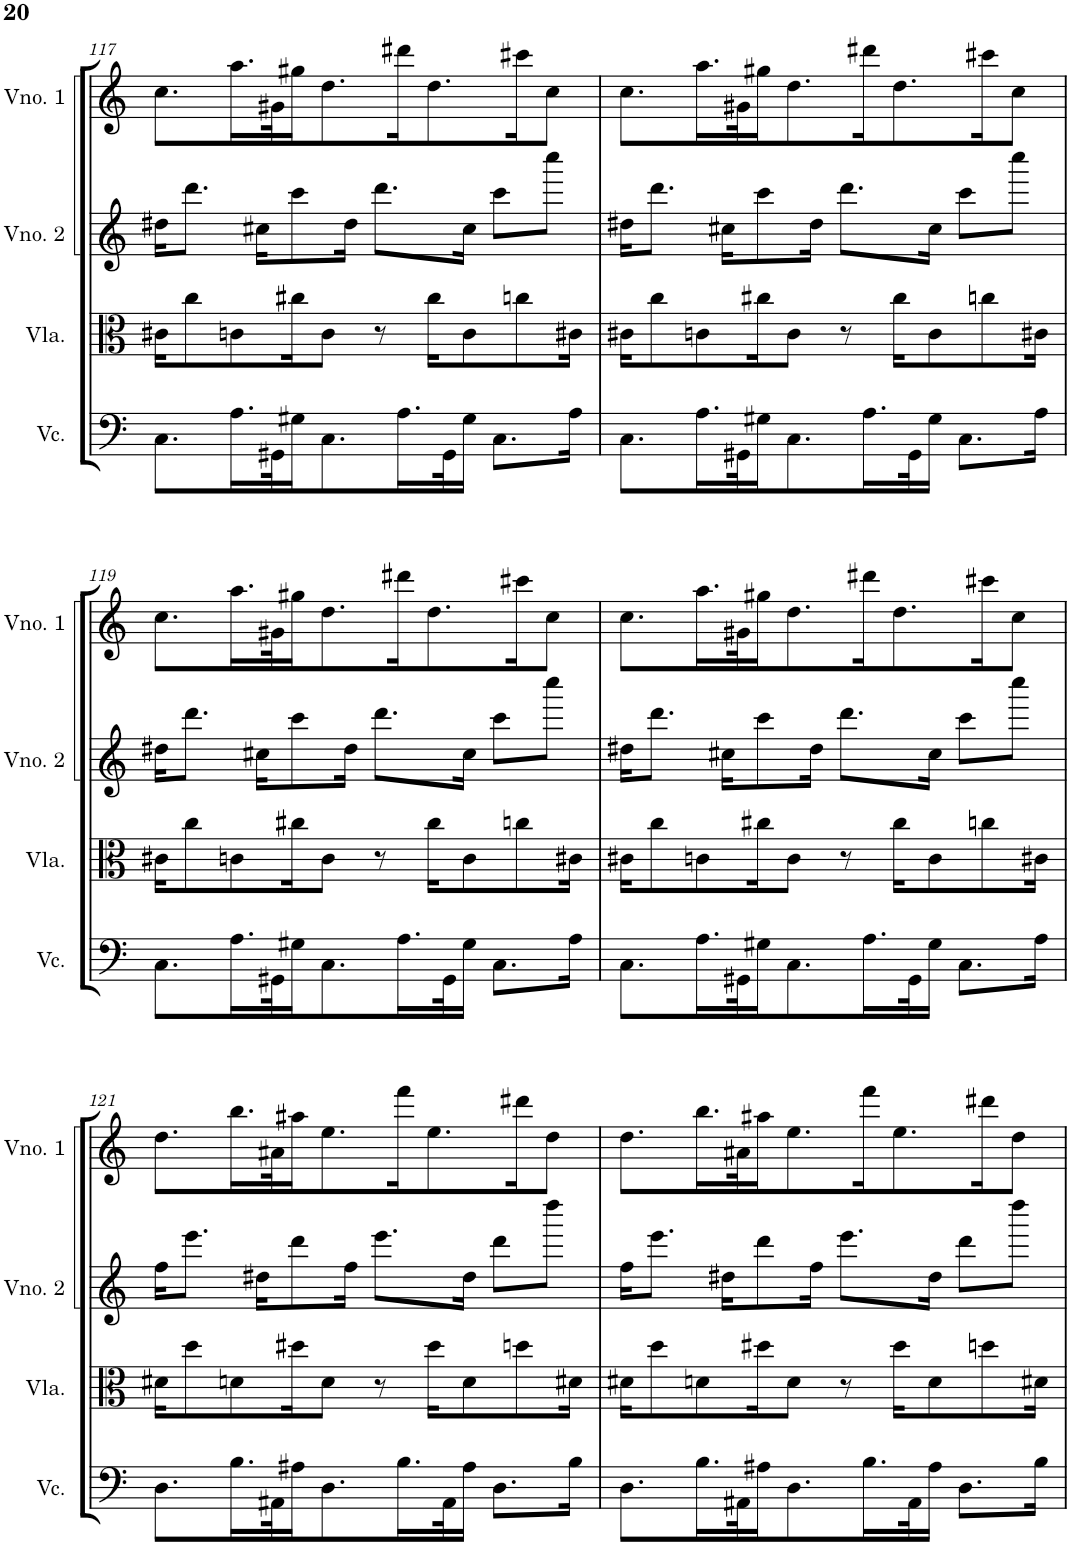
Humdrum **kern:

**kern	**kern	**kern	**kern
*part4	*part3	*part2	*part1
*staff4	*staff3	*staff2	*staff1
*I"Violoncelo	*I"Viola	*I"Violino 2	*I"Violino 1
*I'Vc.	*I'Vla.	*I'Vno. 2	*I'Vno. 1
!!LO:PB:g=z
*clefF4	*clefC3	*clefG2	*clefG2
*k[]	*k[]	*k[]	*k[]
*M4/4	*M4/4	*M4/4	*M4/4
=117	=117	=117	=117
8.C\L	16c#X\KL	16dd#X\KL	8.cc\L
.	8cc\	8.ddd\J	.
16.A\L	8cn\	.	16.aa\L
.	.	16cc#X\KL	.
32GG#X\K	.	.	32g#X\K
16G#X\J	16cc#X\K	8ccc\	16gg#X\J
8.C\	8c\J	.	8.dd\
.	.	16dd#\Jk	.
.	8r	8.ddd\L	.
16.A\L	.	.	16ddd#X\K
.	16cc#\KL	.	8.dd\
32GG#\K	.	.	.
16G#\JJ	8c\	16cc#\Jk	.
8.C\L	.	8ccc\L	.
.	8ccn\	.	16ccc#X\K
.	.	8cccc\J	8cc\J
16A\Jk	16c#X\Jk	.	.
=118	=118	=118	=118
8.C\L	16c#X\KL	16dd#X\KL	8.cc\L
.	8cc\	8.ddd\J	.
16.A\L	8cn\	.	16.aa\L
.	.	16cc#X\KL	.
32GG#X\K	.	.	32g#X\K
16G#X\J	16cc#X\K	8ccc\	16gg#X\J
8.C\	8c\J	.	8.dd\
.	.	16dd#\Jk	.
.	8r	8.ddd\L	.
16.A\L	.	.	16ddd#X\K
.	16cc#\KL	.	8.dd\
32GG#\K	.	.	.
16G#\JJ	8c\	16cc#\Jk	.
8.C\L	.	8ccc\L	.
.	8ccn\	.	16ccc#X\K
.	.	8cccc\J	8cc\J
16A\Jk	16c#X\Jk	.	.
!!LO:LB:g=z
=119	=119	=119	=119
8.C\L	16c#X\KL	16dd#X\KL	8.cc\L
.	8cc\	8.ddd\J	.
16.A\L	8cn\	.	16.aa\L
.	.	16cc#X\KL	.
32GG#X\K	.	.	32g#X\K
16G#X\J	16cc#X\K	8ccc\	16gg#X\J
8.C\	8c\J	.	8.dd\
.	.	16dd#\Jk	.
.	8r	8.ddd\L	.
16.A\L	.	.	16ddd#X\K
.	16cc#\KL	.	8.dd\
32GG#\K	.	.	.
16G#\JJ	8c\	16cc#\Jk	.
8.C\L	.	8ccc\L	.
.	8ccn\	.	16ccc#X\K
.	.	8cccc\J	8cc\J
16A\Jk	16c#X\Jk	.	.
=120	=120	=120	=120
8.C\L	16c#X\KL	16dd#X\KL	8.cc\L
.	8cc\	8.ddd\J	.
16.A\L	8cn\	.	16.aa\L
.	.	16cc#X\KL	.
32GG#X\K	.	.	32g#X\K
16G#X\J	16cc#X\K	8ccc\	16gg#X\J
8.C\	8c\J	.	8.dd\
.	.	16dd#\Jk	.
.	8r	8.ddd\L	.
16.A\L	.	.	16ddd#X\K
.	16cc#\KL	.	8.dd\
32GG#\K	.	.	.
16G#\JJ	8c\	16cc#\Jk	.
8.C\L	.	8ccc\L	.
.	8ccn\	.	16ccc#X\K
.	.	8cccc\J	8cc\J
16A\Jk	16c#X\Jk	.	.
!!LO:LB:g=z
=121	=121	=121	=121
8.D\L	16d#X\KL	16ff\KL	8.dd\L
.	8dd\	8.eee\J	.
16.B\L	8dn\	.	16.bb\L
.	.	16dd#X\KL	.
32AA#X\K	.	.	32a#X\K
16A#X\J	16dd#X\K	8ddd\	16aa#X\J
8.D\	8d\J	.	8.ee\
.	.	16ff\Jk	.
.	8r	8.eee\L	.
16.B\L	.	.	16fff\K
.	16dd#\KL	.	8.ee\
32AA#\K	.	.	.
16A#\JJ	8d\	16dd#\Jk	.
8.D\L	.	8ddd\L	.
.	8ddn\	.	16ddd#X\K
.	.	8dddd\J	8dd\J
16B\Jk	16d#X\Jk	.	.
=122	=122	=122	=122
8.D\L	16d#X\KL	16ff\KL	8.dd\L
.	8dd\	8.eee\J	.
16.B\L	8dn\	.	16.bb\L
.	.	16dd#X\KL	.
32AA#X\K	.	.	32a#X\K
16A#X\J	16dd#X\K	8ddd\	16aa#X\J
8.D\	8d\J	.	8.ee\
.	.	16ff\Jk	.
.	8r	8.eee\L	.
16.B\L	.	.	16fff\K
.	16dd#\KL	.	8.ee\
32AA#\K	.	.	.
16A#\JJ	8d\	16dd#\Jk	.
8.D\L	.	8ddd\L	.
.	8ddn\	.	16ddd#X\K
.	.	8dddd\J	8dd\J
16B\Jk	16d#X\Jk	.	.
=	=	=	=
*-	*-	*-	*-
